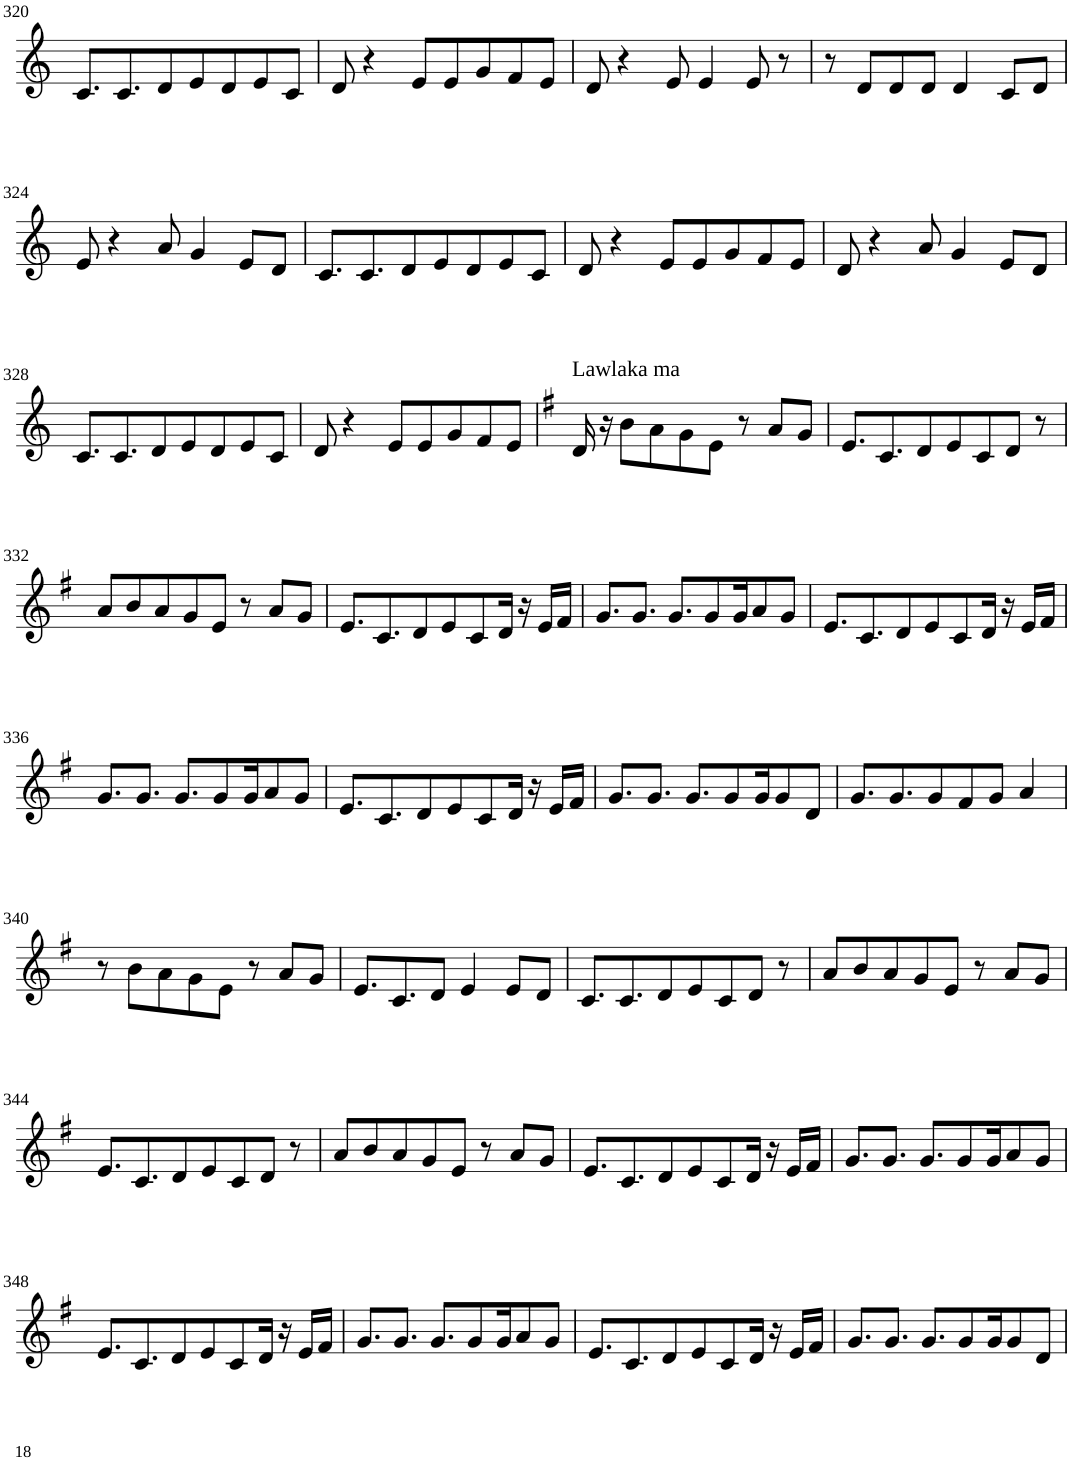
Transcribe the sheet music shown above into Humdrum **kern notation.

**kern
*part1
*staff1
*I"Violin
!!LO:PB:g=z
*clefG2
*k[]
*C:
*M8/8
=320
8.c/L
8.c/
8d/
8e/
8d/
8e/
8c/J
=321
8d/
4r
8e/L
8e/
8g/
8f/
8e/J
=322
8d/
4r
8e/
4e/
8e/
8r
=323
8r
8d/L
8d/
8d/J
4d/
8c/L
8d/J
!!LO:LB:g=z
=324
8e/
4r
8a/
4g/
8e/L
8d/J
=325
8.c/L
8.c/
8d/
8e/
8d/
8e/
8c/J
=326
8d/
4r
8e/L
8e/
8g/
8f/
8e/J
=327
8d/
4r
8a/
4g/
8e/L
8d/J
!!LO:LB:g=z
=328
8.c/L
8.c/
8d/
8e/
8d/
8e/
8c/J
=329
8d/
4r
8e/L
8e/
8g/
8f/
8e/J
=330
*k[f#]
*G:
!LO:TX:a:t=Lawlaka ma
16d/
16r
8b\L
8a\
8g\
8e\J
8r
8a/L
8g/J
=331
8.e/L
8.c/
8d/
8e/
8c/
8d/J
8r
!!LO:LB:g=z
=332
8a/L
8b/
8a/
8g/
8e/J
8r
8a/L
8g/J
=333
8.e/L
8.c/
8d/
8e/
8c/
16d/Jk
16r
16e/LL
16f#/JJ
=334
8.g/L
8.g/J
8.g/L
8g/
16g/K
8a/
8g/J
=335
8.e/L
8.c/
8d/
8e/
8c/
16d/Jk
16r
16e/LL
16f#/JJ
!!LO:LB:g=z
=336
8.g/L
8.g/J
8.g/L
8g/
16g/K
8a/
8g/J
=337
8.e/L
8.c/
8d/
8e/
8c/
16d/Jk
16r
16e/LL
16f#/JJ
=338
8.g/L
8.g/J
8.g/L
8g/
16g/K
8g/
8d/J
=339
8.g/L
8.g/
8g/
8f#/
8g/J
4a/
!!LO:LB:g=z
=340
8r
8b\L
8a\
8g\
8e\J
8r
8a/L
8g/J
=341
8.e/L
8.c/
8d/J
4e/
8e/L
8d/J
=342
8.c/L
8.c/
8d/
8e/
8c/
8d/J
8r
=343
8a/L
8b/
8a/
8g/
8e/J
8r
8a/L
8g/J
!!LO:LB:g=z
=344
8.e/L
8.c/
8d/
8e/
8c/
8d/J
8r
=345
8a/L
8b/
8a/
8g/
8e/J
8r
8a/L
8g/J
=346
8.e/L
8.c/
8d/
8e/
8c/
16d/Jk
16r
16e/LL
16f#/JJ
=347
8.g/L
8.g/J
8.g/L
8g/
16g/K
8a/
8g/J
!!LO:LB:g=z
=348
8.e/L
8.c/
8d/
8e/
8c/
16d/Jk
16r
16e/LL
16f#/JJ
=349
8.g/L
8.g/J
8.g/L
8g/
16g/K
8a/
8g/J
=350
8.e/L
8.c/
8d/
8e/
8c/
16d/Jk
16r
16e/LL
16f#/JJ
=351
8.g/L
8.g/J
8.g/L
8g/
16g/K
8g/
8d/J
=
*-
